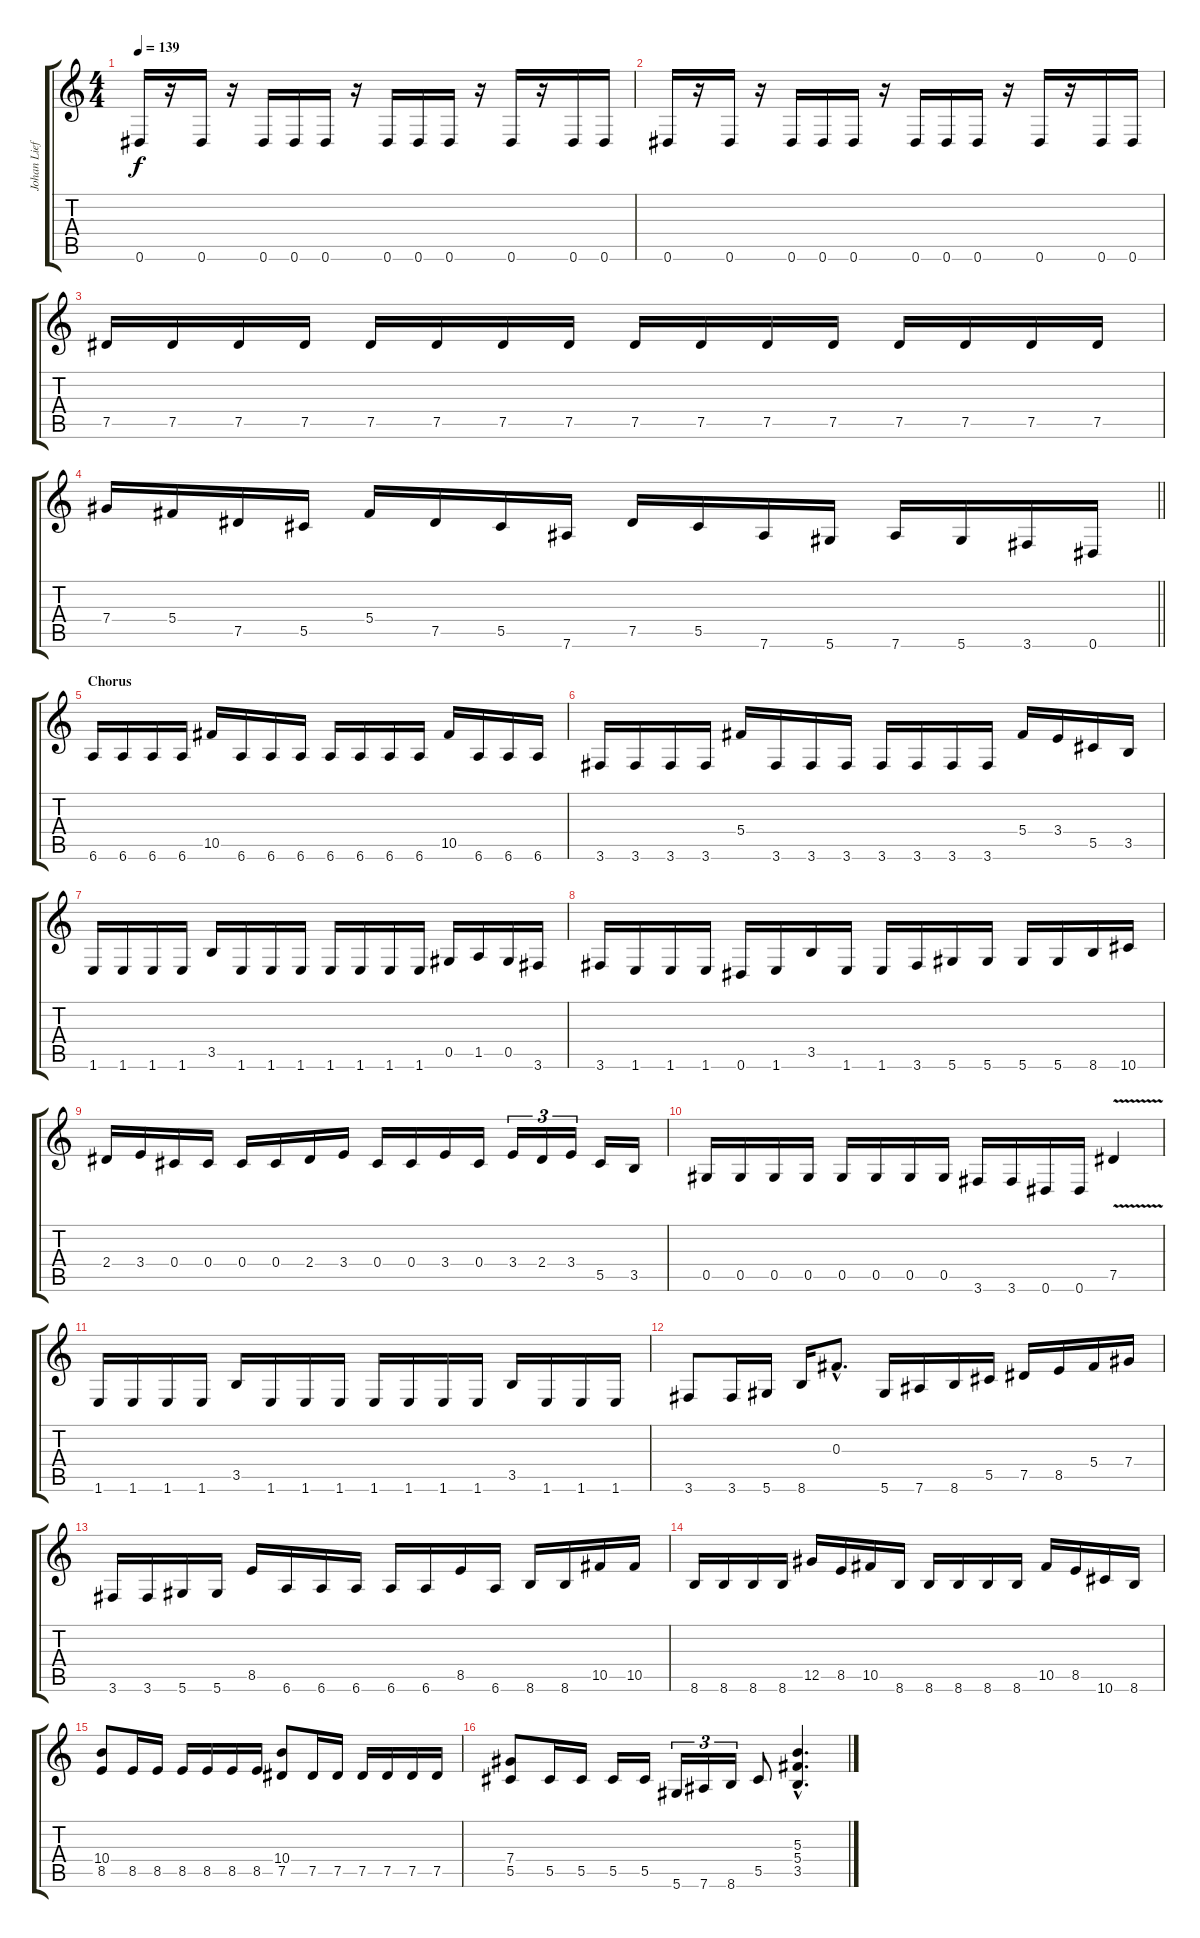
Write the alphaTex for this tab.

\track ("Johan Liefvendahl" "Johan Lief") {instrument overdrivenguitar}
\staff {score tabs}
\tuning (Eb4 Bb3 Gb3 Db3 Ab2 Eb2) {hide}
\ts (4 4)
\tempo 139
\clef g2
\ks c
0.6.16{dy f} r.16 0.6.16 r.16 0.6.16 0.6.16 0.6.16 r.16 0.6.16 0.6.16 0.6.16 r.16 0.6.16 r.16 0.6.16 0.6.16 |
0.6.16 r.16 0.6.16 r.16 0.6.16 0.6.16 0.6.16 r.16 0.6.16 0.6.16 0.6.16 r.16 0.6.16 r.16 0.6.16 0.6.16 |
7.5.16 7.5.16 7.5.16 7.5.16 7.5.16 7.5.16 7.5.16 7.5.16 7.5.16 7.5.16 7.5.16 7.5.16 7.5.16 7.5.16 7.5.16 7.5.16 |
\barLineRight lightlight
7.4.16 5.4.16 7.5.16 5.5.16 5.4.16 7.5.16 5.5.16 7.6.16 7.5.16 5.5.16 7.6.16 5.6.16 7.6.16 5.6.16 3.6.16 0.6.16 |
\section ("" "Chorus")
6.6.16 6.6.16 6.6.16 6.6.16 10.5.16 6.6.16 6.6.16 6.6.16 6.6.16 6.6.16 6.6.16 6.6.16 10.5.16 6.6.16 6.6.16 6.6.16 |
3.6.16 3.6.16 3.6.16 3.6.16 5.4.16 3.6.16 3.6.16 3.6.16 3.6.16 3.6.16 3.6.16 3.6.16 5.4.16 3.4.16 5.5.16 3.5.16 |
1.6.16 1.6.16 1.6.16 1.6.16 3.5.16 1.6.16 1.6.16 1.6.16 1.6.16 1.6.16 1.6.16 1.6.16 0.5.16 1.5.16 0.5.16 3.6.16 |
3.6.16 1.6.16 1.6.16 1.6.16 0.6.16 1.6.16 3.5.16 1.6.16 1.6.16 3.6.16 5.6.16 5.6.16 5.6.16 5.6.16 8.6.16 10.6.16 |
2.4.16 3.4.16 0.4.16 0.4.16 0.4.16 0.4.16 2.4.16 3.4.16 0.4.16 0.4.16 3.4.16 0.4.16 3.4.16{tu (3 2)} 2.4.16{tu (3 2)} 3.4.16{tu (3 2)} 5.5.16 3.5.16 |
0.5.16 0.5.16 0.5.16 0.5.16 0.5.16 0.5.16 0.5.16 0.5.16 3.6.16 3.6.16 0.6.16 0.6.16 7.5{v}.4 |
1.6.16 1.6.16 1.6.16 1.6.16 3.5.16 1.6.16 1.6.16 1.6.16 1.6.16 1.6.16 1.6.16 1.6.16 3.5.16 1.6.16 1.6.16 1.6.16 |
3.6.8 3.6.16 5.6.16 8.6.16 0.3{hac}.8{d} 5.6.16 7.6.16 8.6.16 5.5.16 7.5.16 8.5.16 5.4.16 7.4.16 |
3.6.16 3.6.16 5.6.16 5.6.16 8.5.16 6.6.16 6.6.16 6.6.16 6.6.16 6.6.16 8.5.16 6.6.16 8.6.16 8.6.16 10.5.16 10.5.16 |
8.6.16 8.6.16 8.6.16 8.6.16 12.5.16 8.5.16 10.5.16 8.6.16 8.6.16 8.6.16 8.6.16 8.6.16 10.5.16 8.5.16 10.6.16 8.6.16 |
(10.4 8.5).8 8.5.16 8.5.16 8.5.16 8.5.16 8.5.16 8.5.16 (10.4 7.5).8 7.5.16 7.5.16 7.5.16 7.5.16 7.5.16 7.5.16 |
(7.4 5.5).8 5.5.16 5.5.16 5.5.16 5.5.16 5.6.16{tu (3 2)} 7.6.16{tu (3 2)} 8.6.16{tu (3 2)} 5.5.8 (5.3{hac} 5.4{hac} 3.5{hac}).4{d}
